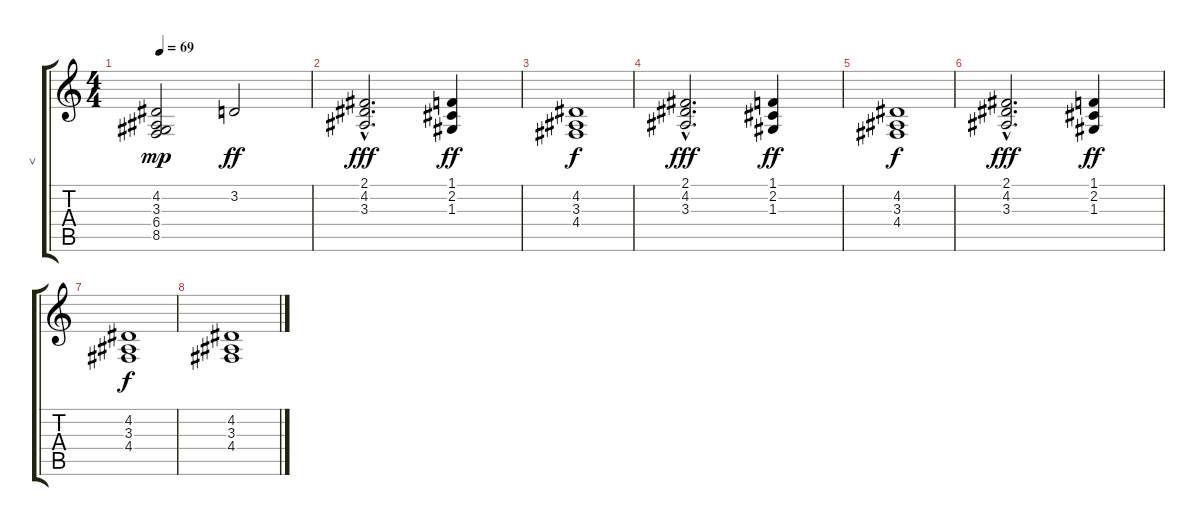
\track ("" "<") {instrument pad2warm}
\staff {score tabs}
\tuning (E4 B3 G3 D3 A2 E2) {hide}
\ts (4 4)
\tempo 69
\clef g2
\ks c
(4.2 3.3 6.4 8.5).2{dy mp} 3.2.2{dy ff} |
(2.1{hac} 4.2{hac} 3.3{hac}).2{d dy fff} (1.1 2.2 1.3).4{dy ff} |
(4.2 3.3 4.4).1{dy f} |
(2.1{hac} 4.2{hac} 3.3{hac}).2{d dy fff} (1.1 2.2 1.3).4{dy ff} |
(4.2 3.3 4.4).1{dy f} |
(2.1{hac} 4.2{hac} 3.3{hac}).2{d dy fff} (1.1 2.2 1.3).4{dy ff} |
(4.2 3.3 4.4).1{dy f} |
(4.2 3.3 4.4).1
